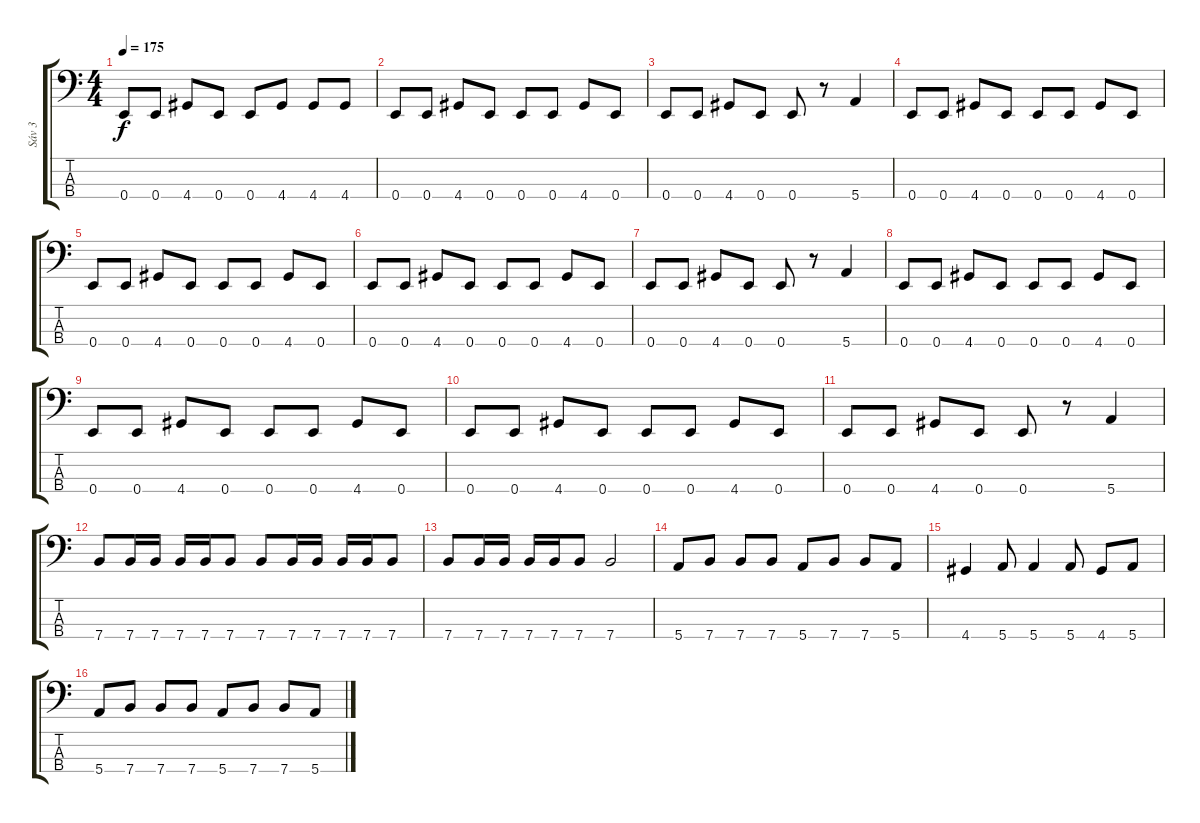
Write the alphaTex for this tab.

\track ("Sáv 3" "Sáv 3") {instrument electricbassfinger}
\staff {score tabs}
\tuning (G2 D2 A1 E1) {hide}
\ts (4 4)
\tempo 175
\clef f4
\ks c
0.4.8{dy f} 0.4.8 4.4.8 0.4.8 0.4.8 4.4.8 4.4.8 4.4.8 |
0.4.8 0.4.8 4.4.8 0.4.8 0.4.8 0.4.8 4.4.8 0.4.8 |
0.4.8 0.4.8 4.4.8 0.4.8 0.4.8 r.8 5.4.4 |
0.4.8 0.4.8 4.4.8 0.4.8 0.4.8 0.4.8 4.4.8 0.4.8 |
0.4.8 0.4.8 4.4.8 0.4.8 0.4.8 0.4.8 4.4.8 0.4.8 |
0.4.8 0.4.8 4.4.8 0.4.8 0.4.8 0.4.8 4.4.8 0.4.8 |
0.4.8 0.4.8 4.4.8 0.4.8 0.4.8 r.8 5.4.4 |
0.4.8 0.4.8 4.4.8 0.4.8 0.4.8 0.4.8 4.4.8 0.4.8 |
0.4.8 0.4.8 4.4.8 0.4.8 0.4.8 0.4.8 4.4.8 0.4.8 |
0.4.8 0.4.8 4.4.8 0.4.8 0.4.8 0.4.8 4.4.8 0.4.8 |
0.4.8 0.4.8 4.4.8 0.4.8 0.4.8 r.8 5.4.4 |
7.4.8 7.4.16 7.4.16 7.4.16 7.4.16 7.4.8 7.4.8 7.4.16 7.4.16 7.4.16 7.4.16 7.4.8 |
7.4.8 7.4.16 7.4.16 7.4.16 7.4.16 7.4.8 7.4.2 |
5.4.8 7.4.8 7.4.8 7.4.8 5.4.8 7.4.8 7.4.8 5.4.8 |
4.4.4 5.4.8 5.4.4 5.4.8 4.4.8 5.4.8 |
5.4.8 7.4.8 7.4.8 7.4.8 5.4.8 7.4.8 7.4.8 5.4.8
